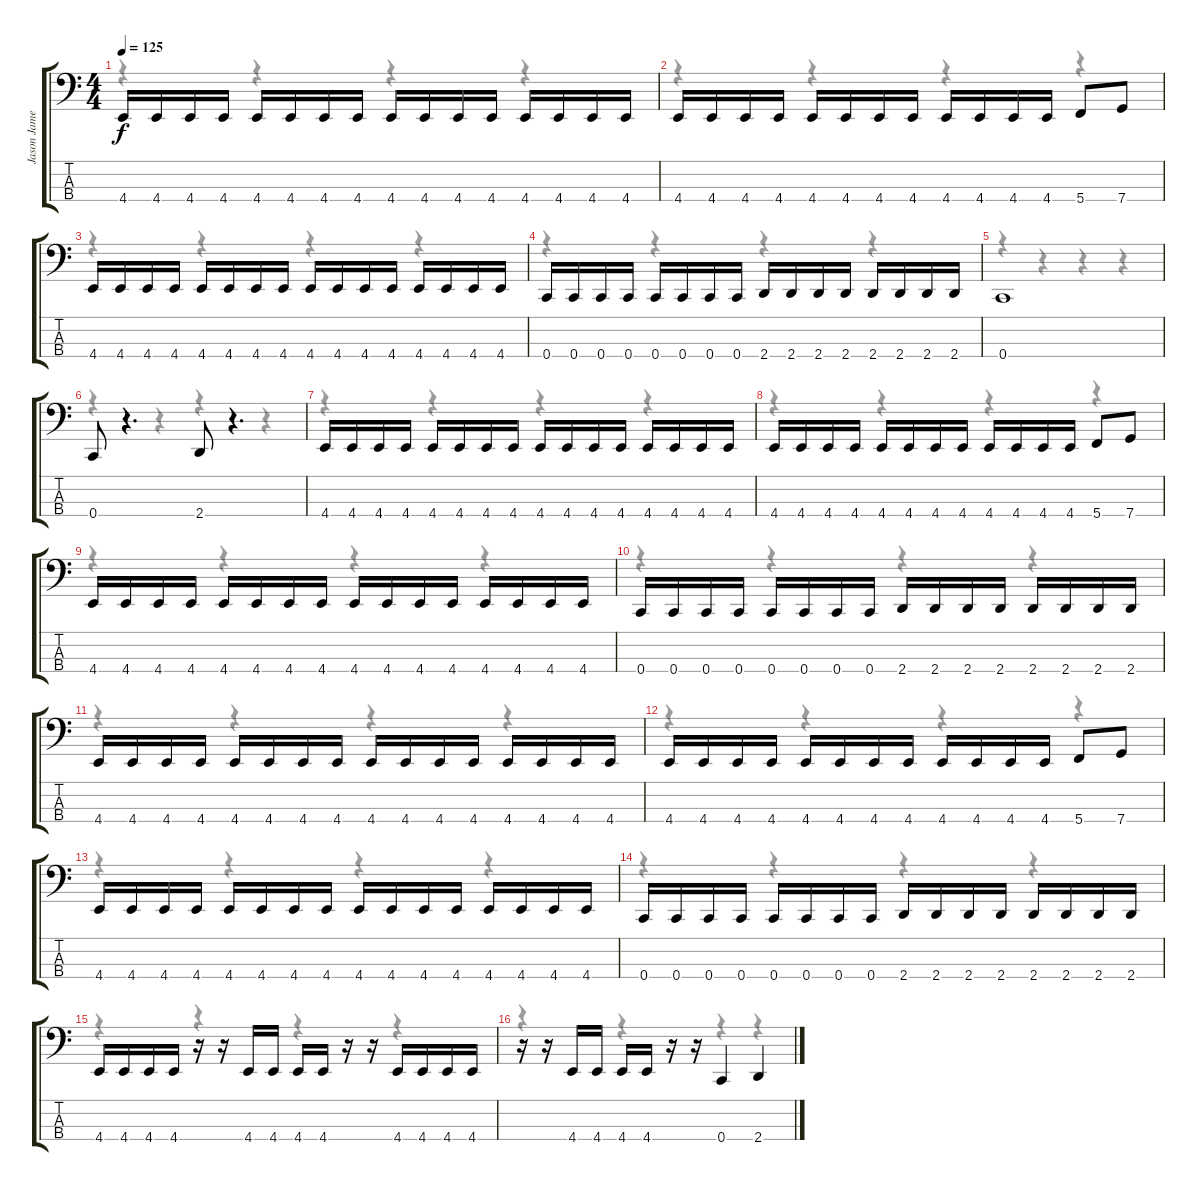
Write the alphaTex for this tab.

\track ("Jason James" "Jason Jame") {solo instrument electricbasspick}
\staff {score tabs}
\tuning (F2 C2 G1 C1) {hide}
\voice
\ts (4 4)
\tempo 125
\clef f4
\ks c
4.4.16{dy f} 4.4.16 4.4.16 4.4.16 4.4.16 4.4.16 4.4.16 4.4.16 4.4.16 4.4.16 4.4.16 4.4.16 4.4.16 4.4.16 4.4.16 4.4.16 |
4.4.16 4.4.16 4.4.16 4.4.16 4.4.16 4.4.16 4.4.16 4.4.16 4.4.16 4.4.16 4.4.16 4.4.16 5.4.8 7.4.8 |
4.4.16 4.4.16 4.4.16 4.4.16 4.4.16 4.4.16 4.4.16 4.4.16 4.4.16 4.4.16 4.4.16 4.4.16 4.4.16 4.4.16 4.4.16 4.4.16 |
0.4.16 0.4.16 0.4.16 0.4.16 0.4.16 0.4.16 0.4.16 0.4.16 2.4.16 2.4.16 2.4.16 2.4.16 2.4.16 2.4.16 2.4.16 2.4.16 |
0.4.1 |
0.4.8 r.4{d} 2.4.8 r.4{d} |
4.4.16 4.4.16 4.4.16 4.4.16 4.4.16 4.4.16 4.4.16 4.4.16 4.4.16 4.4.16 4.4.16 4.4.16 4.4.16 4.4.16 4.4.16 4.4.16 |
4.4.16 4.4.16 4.4.16 4.4.16 4.4.16 4.4.16 4.4.16 4.4.16 4.4.16 4.4.16 4.4.16 4.4.16 5.4.8 7.4.8 |
4.4.16 4.4.16 4.4.16 4.4.16 4.4.16 4.4.16 4.4.16 4.4.16 4.4.16 4.4.16 4.4.16 4.4.16 4.4.16 4.4.16 4.4.16 4.4.16 |
0.4.16 0.4.16 0.4.16 0.4.16 0.4.16 0.4.16 0.4.16 0.4.16 2.4.16 2.4.16 2.4.16 2.4.16 2.4.16 2.4.16 2.4.16 2.4.16 |
4.4.16 4.4.16 4.4.16 4.4.16 4.4.16 4.4.16 4.4.16 4.4.16 4.4.16 4.4.16 4.4.16 4.4.16 4.4.16 4.4.16 4.4.16 4.4.16 |
4.4.16 4.4.16 4.4.16 4.4.16 4.4.16 4.4.16 4.4.16 4.4.16 4.4.16 4.4.16 4.4.16 4.4.16 5.4.8 7.4.8 |
4.4.16 4.4.16 4.4.16 4.4.16 4.4.16 4.4.16 4.4.16 4.4.16 4.4.16 4.4.16 4.4.16 4.4.16 4.4.16 4.4.16 4.4.16 4.4.16 |
0.4.16 0.4.16 0.4.16 0.4.16 0.4.16 0.4.16 0.4.16 0.4.16 2.4.16 2.4.16 2.4.16 2.4.16 2.4.16 2.4.16 2.4.16 2.4.16 |
4.4.16 4.4.16 4.4.16 4.4.16 r.16 r.16 4.4.16 4.4.16 4.4.16 4.4.16 r.16 r.16 4.4.16 4.4.16 4.4.16 4.4.16 |
r.16 r.16 4.4.16 4.4.16 4.4.16 4.4.16 r.16 r.16 0.4.4 2.4.4
\voice
\clef f4
\ottava regular
\simile none
\ks c
r.4{dy f} r.4 r.4 r.4 |
r.4 r.4 r.4 r.4 |
r.4 r.4 r.4 r.4 |
r.4 r.4 r.4 r.4 |
r.4 r.4 r.4 r.4 |
r.4 r.4 r.4 r.4 |
r.4 r.4 r.4 r.4 |
r.4 r.4 r.4 r.4 |
r.4 r.4 r.4 r.4 |
r.4 r.4 r.4 r.4 |
r.4 r.4 r.4 r.4 |
r.4 r.4 r.4 r.4 |
r.4 r.4 r.4 r.4 |
r.4 r.4 r.4 r.4 |
r.4 r.4 r.4 r.4 |
r.4 r.4 r.4 r.4
